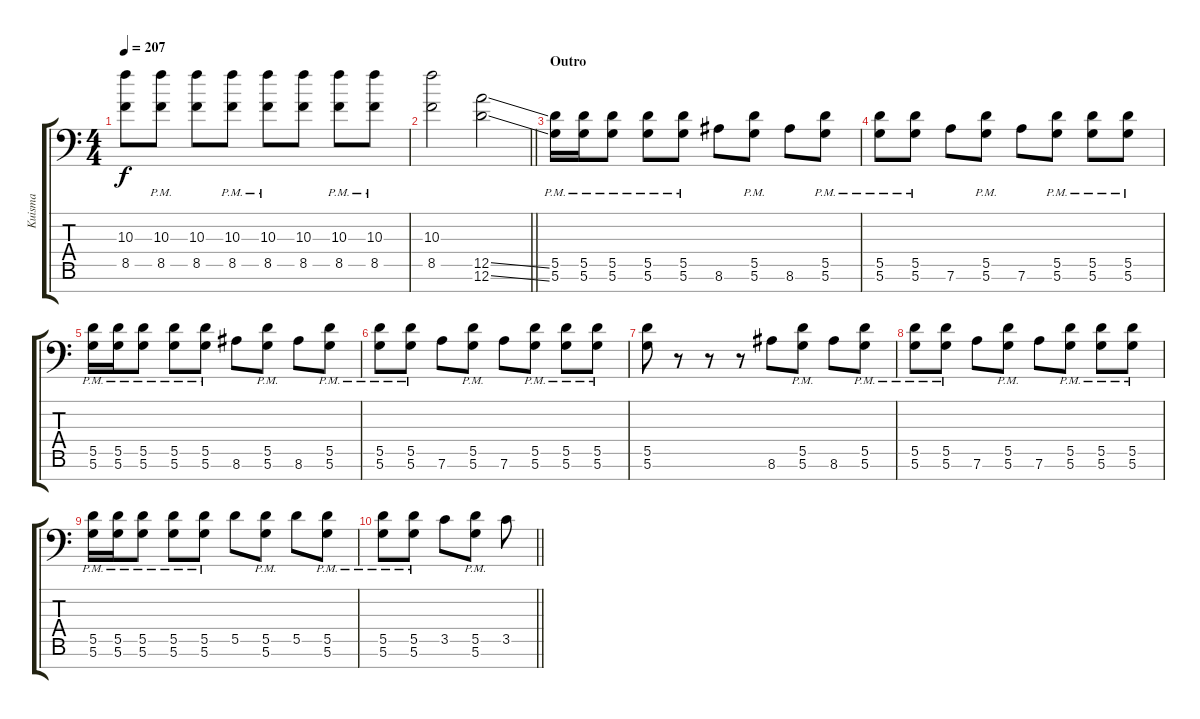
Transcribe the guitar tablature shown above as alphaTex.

\track ("Kuisma" "Kuisma") {instrument distortionguitar}
\staff {score tabs}
\tuning (E4 B3 G3 D3 A2 D2 A1) {hide}
\ts (4 4)
\tempo 207
\clef f4
\ks c
(10.3 8.5).8{dy f} (10.3{pm} 8.5{pm}).8 (10.3 8.5).8 (10.3{pm} 8.5{pm}).8 (10.3{pm} 8.5{pm}).8 (10.3 8.5).8 (10.3{pm} 8.5{pm}).8 (10.3{pm} 8.5{pm}).8 |
\barLineRight lightlight
(10.3 8.5).2 (12.5{ss} 12.6{ss}).2 |
\section ("" "Outro")
(5.5{pm} 5.6{pm}).16 (5.5{pm} 5.6{pm}).16 (5.5{pm} 5.6{pm}).8 (5.5{pm} 5.6{pm}).8 (5.5{pm} 5.6{pm}).8 8.6.8 (5.5{pm} 5.6{pm}).8 8.6.8 (5.5{pm} 5.6{pm}).8 |
(5.5{pm} 5.6{pm}).8 (5.5{pm} 5.6{pm}).8 7.6.8 (5.5{pm} 5.6{pm}).8 7.6.8 (5.5{pm} 5.6{pm}).8 (5.5{pm} 5.6{pm}).8 (5.5{pm} 5.6{pm}).8 |
(5.5{pm} 5.6{pm}).16 (5.5{pm} 5.6{pm}).16 (5.5{pm} 5.6{pm}).8 (5.5{pm} 5.6{pm}).8 (5.5{pm} 5.6{pm}).8 8.6.8 (5.5{pm} 5.6{pm}).8 8.6.8 (5.5{pm} 5.6{pm}).8 |
(5.5{pm} 5.6{pm}).8 (5.5{pm} 5.6{pm}).8 7.6.8 (5.5{pm} 5.6{pm}).8 7.6.8 (5.5{pm} 5.6{pm}).8 (5.5{pm} 5.6{pm}).8 (5.5{pm} 5.6{pm}).8 |
(5.5 5.6).8 r.8 r.8 r.8 8.6.8 (5.5{pm} 5.6{pm}).8 8.6.8 (5.5{pm} 5.6{pm}).8 |
(5.5{pm} 5.6{pm}).8 (5.5{pm} 5.6{pm}).8 7.6.8 (5.5{pm} 5.6{pm}).8 7.6.8 (5.5{pm} 5.6{pm}).8 (5.5{pm} 5.6{pm}).8 (5.5{pm} 5.6{pm}).8 |
(5.5{pm} 5.6{pm}).16 (5.5{pm} 5.6{pm}).16 (5.5{pm} 5.6{pm}).8 (5.5{pm} 5.6{pm}).8 (5.5{pm} 5.6{pm}).8 5.5.8 (5.5{pm} 5.6{pm}).8 5.5.8 (5.5{pm} 5.6{pm}).8 |
\barLineRight lightlight
(5.5{pm} 5.6{pm}).8 (5.5{pm} 5.6{pm}).8 3.5.8 (5.5{pm} 5.6{pm}).8 3.5.8
